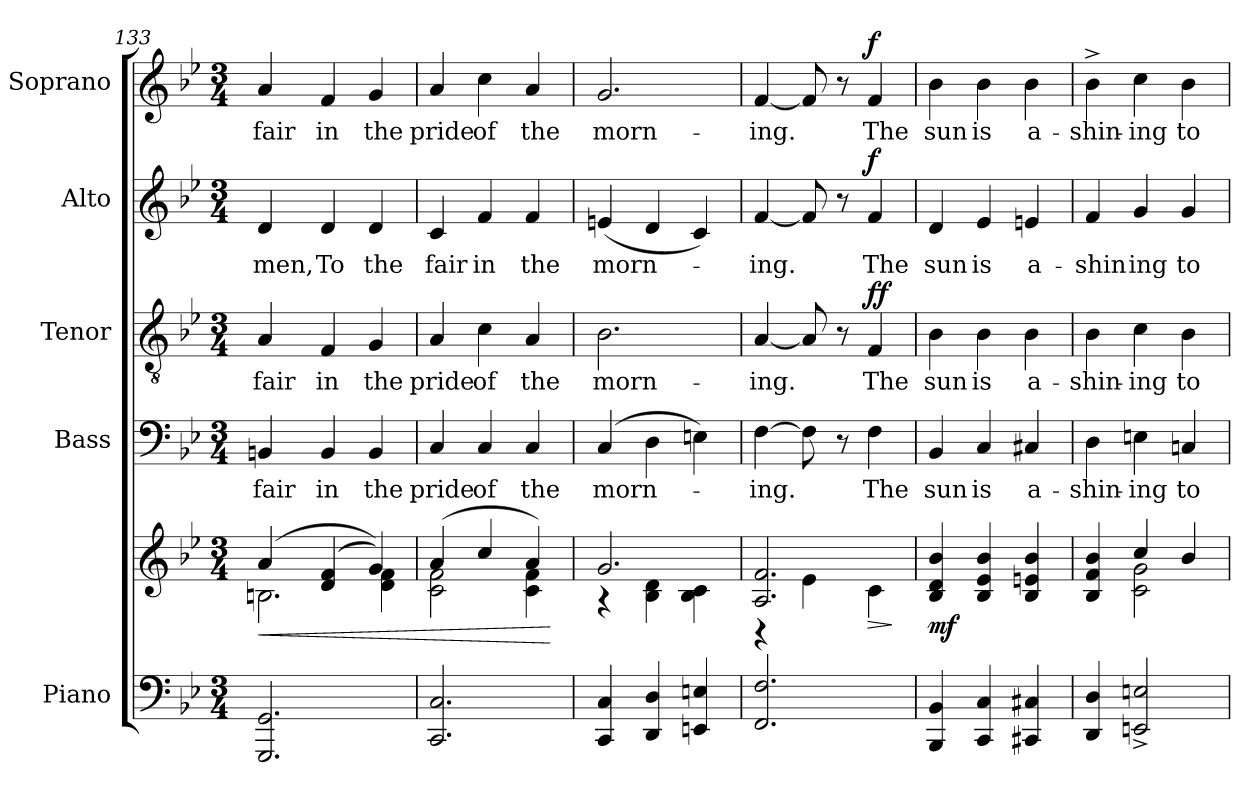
**kern	**kern	**dynam	**kern	**text	**kern	**text	**dynam	**kern	**text	**dynam	**kern	**text	**dynam
*part5	*part5	*part5	*part4	*part4	*part3	*part3	*part3	*part2	*part2	*part2	*part1	*part1	*part1
*staff6	*staff5	*staff5/6	*staff4	*staff4	*staff3	*staff3	*staff3	*staff2	*staff2	*staff2	*staff1	*staff1	*staff1
*I"Piano	*	*	*I"Bass	*	*I"Tenor	*	*	*I"Alto	*	*	*I"Soprano	*	*
*I'Pno.	*	*	*I'B.	*	*I'T.	*	*	*I'A.	*	*	*I'S.	*	*
*clefF4	*clefG2	*	*clefF4	*	*clefGv2	*	*	*clefG2	*	*	*clefG2	*	*
*	*	*	*	*	*ITrd7c12	*	*	*	*	*	*	*	*
*k[b-e-]	*k[b-e-]	*	*k[b-e-]	*	*k[b-e-]	*	*	*k[b-e-]	*	*	*k[b-e-]	*	*
*B-:	*B-:	*	*B-:	*	*B-:	*	*	*B-:	*	*	*B-:	*	*
*M3/4	*M3/4	*	*M3/4	*	*M3/4	*	*	*M3/4	*	*	*M3/4	*	*
=133	=133	=133	=133	=133	=133	=133	=133	=133	=133	=133	=133	=133	=133
*	*^	*	*	*	*	*	*	*	*	*	*	*	*
*	*	*^	*	*	*	*	*	*	*	*	*	*	*	*
!	!	!	!	!LO:HP:b	!	!	!	!	!	!	!	!	!	!	!
!	!	!	!	!	!	!LO:LY:b:color=#000000	!	!	!	!	!	!	!	!	!
!	!	!	!	!	!	!	!	!LO:LY:b:color=#000000	!	!	!	!	!	!	!
!	!	!	!	!	!	!	!	!	!	!	!LO:LY:b:color=#000000	!	!	!	!
!	!	!	!	!	!	!	!	!	!	!	!	!	!	!LO:LY:b:color=#000000	!
2.GGGi/ 2.GGi	(4ai/	2ryy	2.Bni\	<	4BBni/	fair	4AAi/	fair	.	4di/	men,	.	4ai/	fair	.
!	!	!	!	!	!	!LO:LY:b:color=#000000	!	!	!	!	!	!	!	!	!
!	!	!	!	!	!	!	!	!LO:LY:b:color=#000000	!	!	!	!	!	!	!
!	!	!	!	!	!	!	!	!	!	!	!LO:LY:b:color=#000000	!	!	!	!
!	!	!	!	!	!	!	!	!	!	!	!	!	!	!LO:LY:b:color=#000000	!
.	(4di/ 4fi	.	.	.	4BBi/	in	4FFi/	in	.	4di/	To	.	4fi/	in	.
!	!	!	!	!	!	!LO:LY:b:color=#000000	!	!	!	!	!	!	!	!	!
!	!	!	!	!	!	!	!	!LO:LY:b:color=#000000	!	!	!	!	!	!	!
!	!	!	!	!	!	!	!	!	!	!	!LO:LY:b:color=#000000	!	!	!	!
!	!	!	!	!	!	!	!	!	!	!	!	!	!	!LO:LY:b:color=#000000	!
.	4gi/))	4di\ 4fi	.	.	4BBi/	the	4GGi/	the	.	4di/	the	.	4gi/	the	.
*	*	*v	*v	*	*	*	*	*	*	*	*	*	*	*	*
=134	=134	=134	=134	=134	=134	=134	=134	=134	=134	=134	=134	=134	=134	=134
!	!	!	!	!	!LO:LY:b:color=#000000	!	!	!	!	!	!	!	!	!
!	!	!	!	!	!	!	!LO:LY:b:color=#000000	!	!	!	!	!	!	!
!	!	!	!	!	!	!	!	!	!	!LO:LY:b:color=#000000	!	!	!	!
!	!	!	!	!	!	!	!	!	!	!	!	!	!LO:LY:b:color=#000000	!
2.CCi/ 2.Ci	(4ai/	2ci\ 2fi	.	4Ci/	pride	4AAi/	pride	.	4ci/	fair	.	4ai/	pride	.
!	!	!	!	!	!LO:LY:b:color=#000000	!	!	!	!	!	!	!	!	!
!	!	!	!	!	!	!	!LO:LY:b:color=#000000	!	!	!	!	!	!	!
!	!	!	!	!	!	!	!	!	!	!LO:LY:b:color=#000000	!	!	!	!
!	!	!	!	!	!	!	!	!	!	!	!	!	!LO:LY:b:color=#000000	!
.	4cci/	.	.	4Ci/	of	4Ci\	of	.	4fi/	in	.	4cci\	of	.
!	!	!	!	!	!LO:LY:b:color=#000000	!	!	!	!	!	!	!	!	!
!	!	!	!	!	!	!	!LO:LY:b:color=#000000	!	!	!	!	!	!	!
!	!	!	!	!	!	!	!	!	!	!LO:LY:b:color=#000000	!	!	!	!
!	!	!	!	!	!	!	!	!	!	!	!	!	!LO:LY:b:color=#000000	!
.	4ai/)	4ci\ 4fi	.	4Ci/	the	4AAi/	the	.	4fi/	the	.	4ai/	the	.
*	*v	*v	*	*	*	*	*	*	*	*	*	*	*	*
.	.	[	.	.	.	.	.	.	.	.	.	.	.
!!LO:LB:g=z
=135	=135	=135	=135	=135	=135	=135	=135	=135	=135	=135	=135	=135	=135
*	*^	*	*	*	*	*	*	*	*	*	*	*	*
!	!	!	!	!	!LO:LY:b:color=#000000	!	!	!	!	!	!	!	!	!
!	!	!	!	!	!	!	!LO:LY:b:color=#000000	!	!	!	!	!	!	!
!	!	!	!	!	!	!	!	!	!	!LO:LY:b:color=#000000	!	!	!	!
!	!	!	!	!	!	!	!	!	!	!	!	!	!LO:LY:b:color=#000000	!
4CCi/ 4Ci	2.gi/	4r	.	(4Ci/	morn-	2.BB-i\	morn-	.	(4eni/	morn-	.	2.gi/	morn-	.
4DDi/ 4Di	.	4B-i\ 4di	.	4Di\	.	.	.	.	4di/	.	.	.	.	.
4EEni/ 4Eni	.	4B-i\ 4ci	.	4Eni\)	.	.	.	.	4ci/)	.	.	.	.	.
=136	=136	=136	=136	=136	=136	=136	=136	=136	=136	=136	=136	=136	=136	=136
!	!	!	!	!	!LO:LY:b:color=#000000	!	!	!	!	!	!	!	!	!
!	!	!	!	!	!	!	!LO:LY:b:color=#000000	!	!	!	!	!	!	!
!	!	!	!	!	!	!	!	!	!	!LO:LY:b:color=#000000	!	!	!	!
!	!	!	!	!	!	!	!	!	!	!	!	!	!LO:LY:b:color=#000000	!
2.FFi/ 2.Fi	2.Ai/ 2.fi	4r	.	[>4Fi\	-ing.	[<4AAi/	-ing.	.	[<4fi/	-ing.	.	[<4fi/	-ing.	.
.	.	4e-i\	.	8Fi\]	.	8AAi/]	.	.	8fi/]	.	.	8fi/]	.	.
.	.	.	.	8r	.	8r	.	.	8r	.	.	8r	.	.
!	!	!	!LO:HP:b	!	!	!	!	!	!	!	!	!	!	!
!	!	!	!	!	!LO:LY:b:color=#000000	!	!	!	!	!	!	!	!	!
!	!	!	!	!	!	!	!LO:LY:b:color=#000000	!	!	!	!	!	!	!
!	!	!	!	!	!	!	!	!	!	!LO:LY:b:color=#000000	!	!	!	!
!	!	!	!	!	!	!	!	!	!	!	!	!	!LO:LY:b:color=#000000	!
.	.	4ci\	>	4Fi\	The	4FFi/	The	f f	4fi/	The	f	4fi/	The	f
*	*v	*v	*	*	*	*	*	*	*	*	*	*	*	*
.	.	]	.	.	.	.	.	.	.	.	.	.	.
=137	=137	=137	=137	=137	=137	=137	=137	=137	=137	=137	=137	=137	=137
!	!	!	!	!LO:LY:b:color=#000000	!	!	!	!	!	!	!	!	!
!	!	!	!	!	!	!LO:LY:b:color=#000000	!	!	!	!	!	!	!
!	!	!	!	!	!	!	!	!	!LO:LY:b:color=#000000	!	!	!	!
!	!	!	!	!	!	!	!	!	!	!	!	!LO:LY:b:color=#000000	!
4BBB-i/ 4BB-i	4B-i/ 4di 4b-i	mf	4BB-i/	sun	4BB-i\	sun	.	4di/	sun	.	4b-i\	sun	.
!	!	!	!	!LO:LY:b:color=#000000	!	!	!	!	!	!	!	!	!
!	!	!	!	!	!	!LO:LY:b:color=#000000	!	!	!	!	!	!	!
!	!	!	!	!	!	!	!	!	!LO:LY:b:color=#000000	!	!	!	!
!	!	!	!	!	!	!	!	!	!	!	!	!LO:LY:b:color=#000000	!
4CCi/ 4Ci	4B-i/ 4e-i 4b-i	.	4Ci/	is	4BB-i\	is	.	4e-i/	is	.	4b-i\	is	.
!	!	!	!	!LO:LY:b:color=#000000	!	!	!	!	!	!	!	!	!
!	!	!	!	!	!	!LO:LY:b:color=#000000	!	!	!	!	!	!	!
!	!	!	!	!	!	!	!	!	!LO:LY:b:color=#000000	!	!	!	!
!	!	!	!	!	!	!	!	!	!	!	!	!LO:LY:b:color=#000000	!
4CC#Xi/ 4C#Xi	4B-i/ 4eni 4b-i	.	4C#Xi/	a-	4BB-i\	a-	.	4eni/	a-	.	4b-i\	a-	.
=138	=138	=138	=138	=138	=138	=138	=138	=138	=138	=138	=138	=138	=138
*	*^	*	*	*	*	*	*	*	*	*	*	*	*
!	!	!	!	!	!LO:LY:b:color=#000000	!	!	!	!	!	!	!	!	!
!	!	!	!	!	!	!	!LO:LY:b:color=#000000	!	!	!	!	!	!	!
!	!	!	!	!	!	!	!	!	!	!LO:LY:b:color=#000000	!	!	!	!
!	!	!	!	!	!	!	!	!	!	!	!	!	!LO:LY:b:color=#000000	!
4DDi/ 4Di	4B-i/ 4fi 4b-i	4ryy	.	4Di\	-shin-	4BB-i\	-shin-	.	4fi/	-shin	.	4b-^i\	-shin-	.
!	!	!	!	!	!LO:LY:b:color=#000000	!	!	!	!	!	!	!	!	!
!	!	!	!	!	!	!	!LO:LY:b:color=#000000	!	!	!	!	!	!	!
!	!	!	!	!	!	!	!	!	!	!LO:LY:b:color=#000000	!	!	!	!
!	!	!	!	!	!	!	!	!	!	!	!	!	!LO:LY:b:color=#000000	!
2EEni/^ 2Eni^	4cci/	2ci\ 2gi	.	4Eni\	-ing	4Ci\	-ing	.	4gi/	ing	.	4cci\	-ing	.
!	!	!	!	!	!LO:LY:b:color=#000000	!	!	!	!	!	!	!	!	!
!	!	!	!	!	!	!	!LO:LY:b:color=#000000	!	!	!	!	!	!	!
!	!	!	!	!	!	!	!	!	!	!LO:LY:b:color=#000000	!	!	!	!
!	!	!	!	!	!	!	!	!	!	!	!	!	!LO:LY:b:color=#000000	!
.	4b-i/	.	.	4Cni/	to	4BB-i\	to	.	4gi/	to	.	4b-i\	to	.
*	*v	*v	*	*	*	*	*	*	*	*	*	*	*	*
=	=	=	=	=	=	=	=	=	=	=	=	=	=
*-	*-	*-	*-	*-	*-	*-	*-	*-	*-	*-	*-	*-	*-
